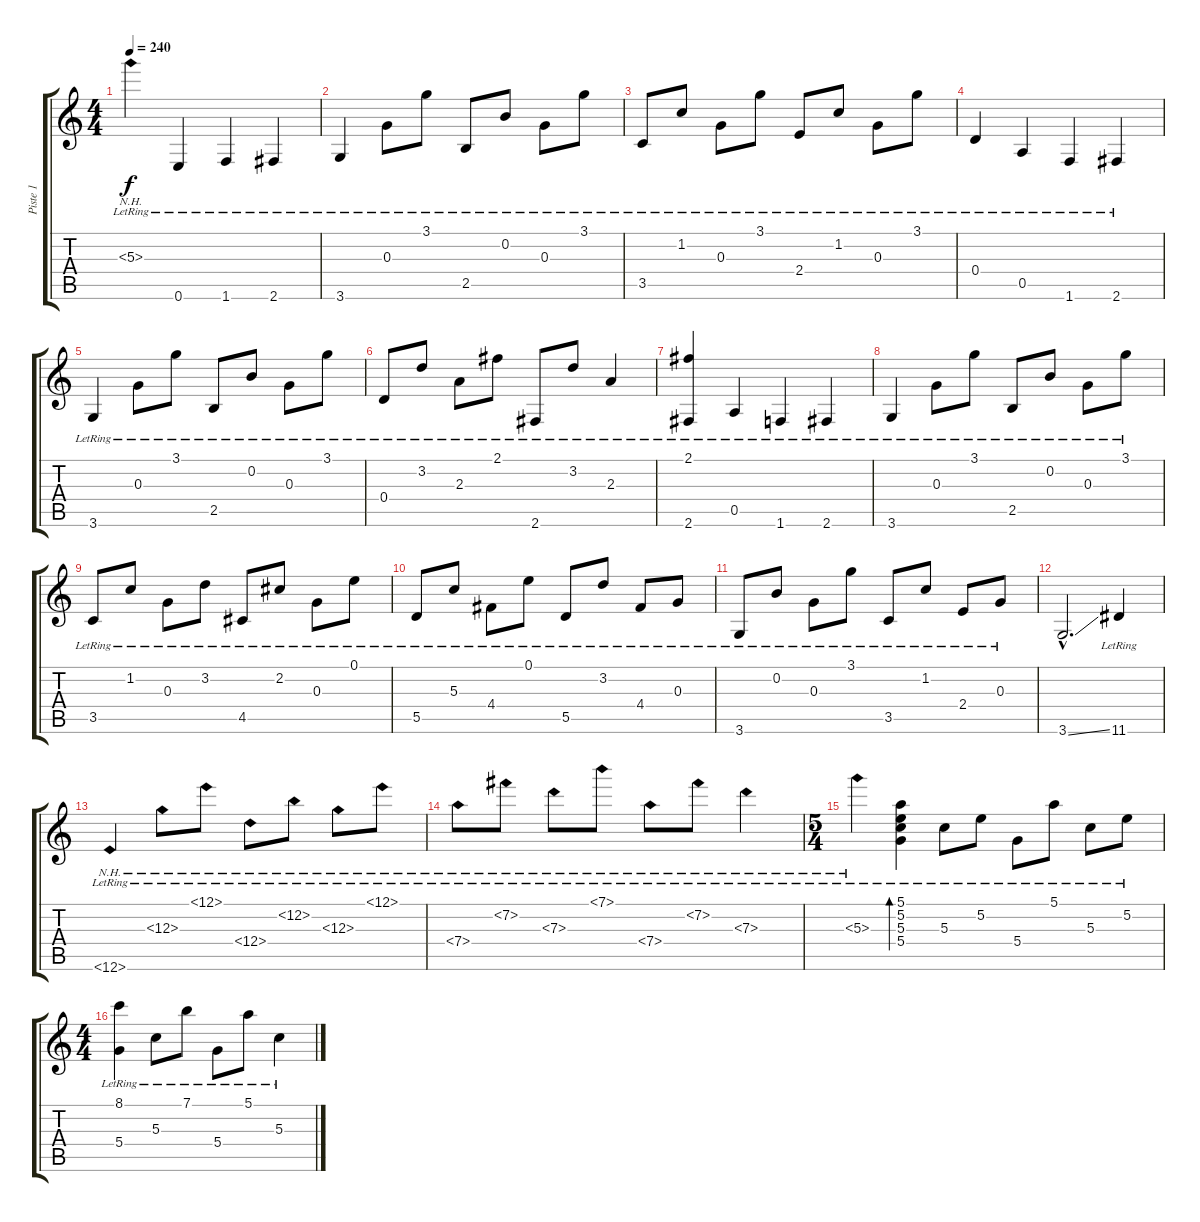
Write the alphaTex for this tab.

\track ("Piste 1" "Piste 1") {instrument acousticguitarsteel}
\staff {score tabs}
\tuning (E4 B3 G3 D3 A2 E2) {hide}
\ts (4 4)
\tempo 240
\clef g2
\ks c
5.3{nh lr}.4{dy f} 0.6{lr}.4 1.6{lr}.4 2.6{lr}.4 |
3.6{lr}.4 0.3{lr}.8 3.1{lr}.8 2.5{lr}.8 0.2{lr}.8 0.3{lr}.8 3.1{lr}.8 |
3.5{lr}.8 1.2{lr}.8 0.3{lr}.8 3.1{lr}.8 2.4{lr}.8 1.2{lr}.8 0.3{lr}.8 3.1{lr}.8 |
0.4{lr}.4 0.5{lr}.4 1.6{lr}.4 2.6{lr}.4 |
3.6{lr}.4 0.3{lr}.8 3.1{lr}.8 2.5{lr}.8 0.2{lr}.8 0.3{lr}.8 3.1{lr}.8 |
0.4{lr}.8 3.2{lr}.8 2.3{lr}.8 2.1{lr}.8 2.6{lr}.8 3.2{lr}.8 2.3{lr}.4 |
(2.1{lr} 2.6{lr}).4 0.5{lr}.4 1.6{lr}.4 2.6{lr}.4 |
3.6{lr}.4 0.3{lr}.8 3.1{lr}.8 2.5{lr}.8 0.2{lr}.8 0.3{lr}.8 3.1{lr}.8 |
3.5{lr}.8 1.2{lr}.8 0.3{lr}.8 3.2{lr}.8 4.5{lr}.8 2.2{lr}.8 0.3{lr}.8 0.1{lr}.8 |
5.5{lr}.8 5.3{lr}.8 4.4{lr}.8 0.1{lr}.8 5.5{lr}.8 3.2{lr}.8 4.4{lr}.8 0.3{lr}.8 |
3.6{lr}.8 0.2{lr}.8 0.3{lr}.8 3.1{lr}.8 3.5{lr}.8 1.2{lr}.8 2.4{lr}.8 0.3{lr}.8 |
3.6{ss hac}.2{d} 11.6{lr}.4 |
12.6{nh lr}.4 12.3{nh lr}.8 12.1{nh lr}.8 12.4{nh lr}.8 12.2{nh lr}.8 12.3{nh lr}.8 12.1{nh lr}.8 |
7.4{nh lr}.8 7.2{nh lr}.8 7.3{nh lr}.8 7.1{nh lr}.8 7.4{nh lr}.8 7.2{nh lr}.8 7.3{nh lr}.4 |
\ts (5 4)
5.3{nh lr}.4 (5.1{lr} 5.2{lr} 5.3{lr} 5.4{lr}).4{bd 240} 5.3{lr}.8 5.2{lr}.8 5.4{lr}.8 5.1{lr}.8 5.3{lr}.8 5.2{lr}.8 |
\ts (4 4)
(8.1{lr} 5.4{lr}).4 5.3{lr}.8 7.1{lr}.8 5.4{lr}.8 5.1{lr}.8 5.3{lr}.4
